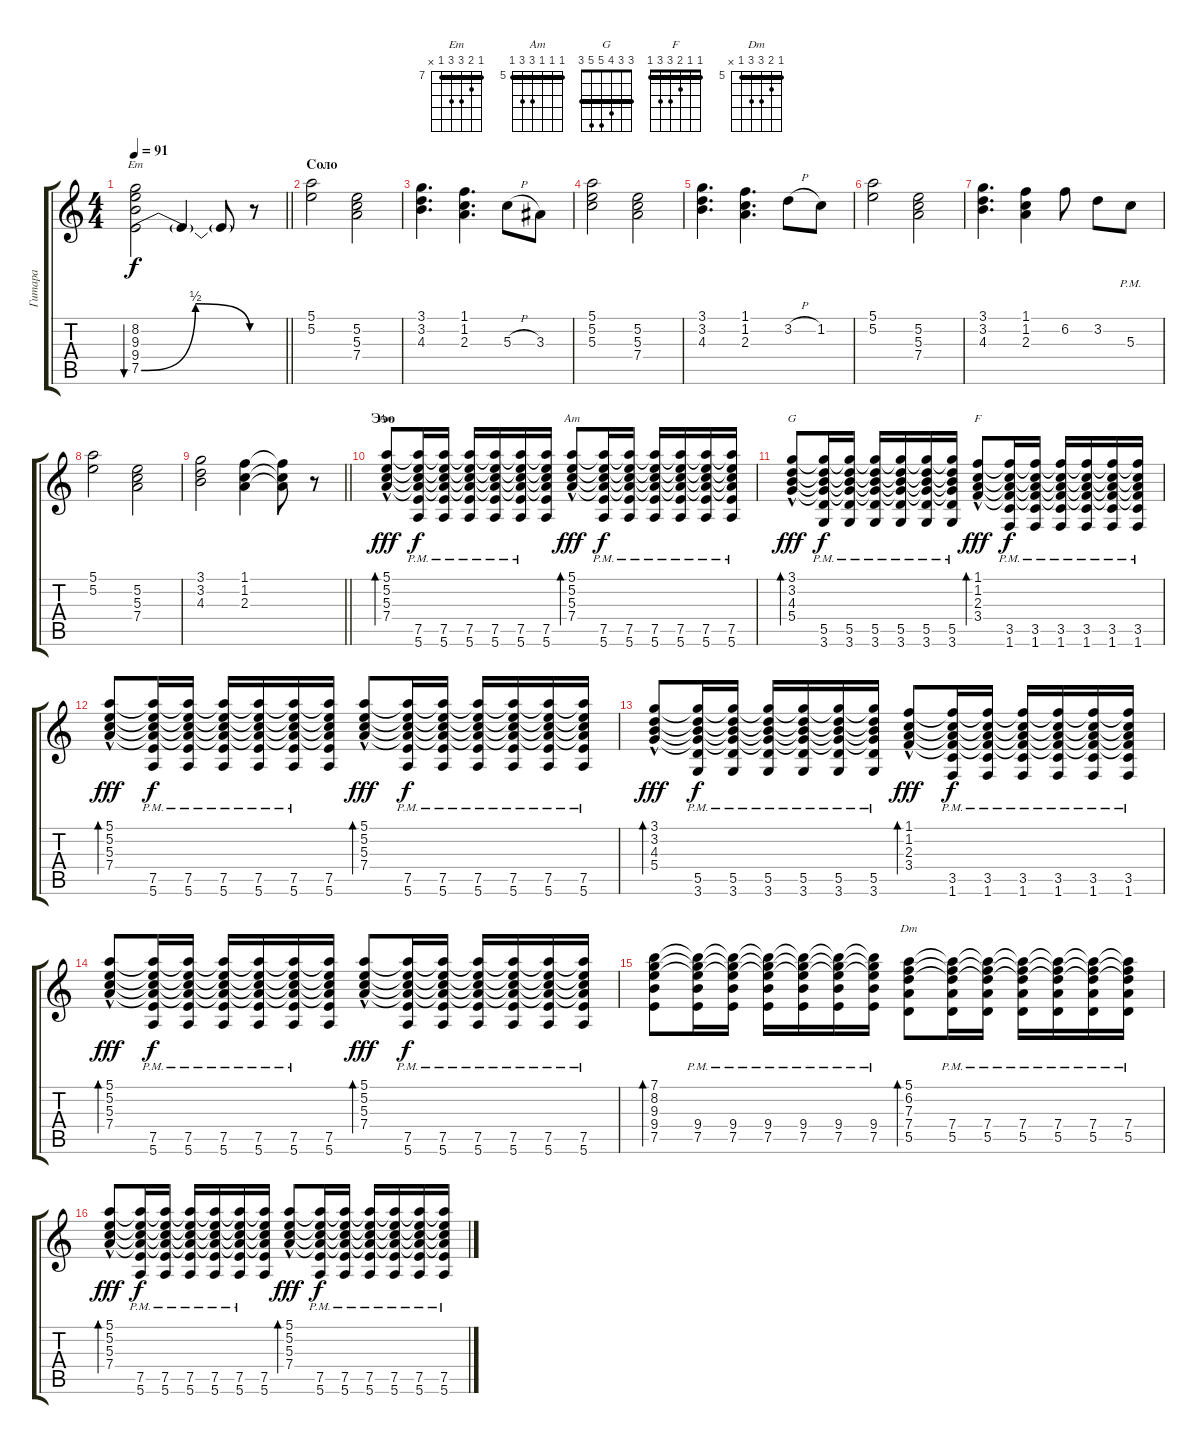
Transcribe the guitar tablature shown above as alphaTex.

\track ("Гитара" "Гитара") {instrument electricguitarjazz}
\staff {score tabs}
\tuning (E4 B3 G3 D3 A2 E2) {hide}
\chord ("Em" 7 8 9 9 7 x) {firstfret 7 barre 7}
\chord ("Am" 0 1 2 2 x x)
\chord ("Am" 5 5 5 7 7 5) {firstfret 5 barre 5}
\chord ("G" 3 3 4 5 5 3) {barre 3}
\chord ("F" 1 1 2 3 3 1) {barre 1}
\chord ("Dm" 5 6 7 7 5 x) {firstfret 5 barre 5}
\ts (4 4)
\tempo 91
\clef g2
\barLineRight lightlight
\ks c
(8.2 9.3 9.4 7.5{be (bendrelease 0 0 30 2 45 2 60 0)}).2{bu 120 ch "Em" dy f} 7.5{t}.4 7.5{t}.8 r.8 |
\section ("" "Соло")
(5.1 5.2).2{volume 14} (5.2 5.3 7.4).2 |
(3.1 3.2 4.3).4{d} (1.1 1.2 2.3).4{d} 5.3{h}.8 3.3.8 |
(5.1 5.2 5.3).2 (5.2 5.3 7.4).2 |
(3.1 3.2 4.3).4{d} (1.1 1.2 2.3).4{d} 3.2{h}.8 1.2.8 |
(5.1 5.2).2 (5.2 5.3 7.4).2 |
(3.1 3.2 4.3).4{d} (1.1 1.2 2.3).4 6.2.8 3.2.8 5.3{pm}.8 |
(5.1 5.2).2 (5.2 5.3 7.4).2 |
\barLineRight lightlight
(3.1 3.2 4.3).2 (1.1 1.2 2.3).4 (1.1{t} 1.2{t} 2.3{t}).8 r.8 |
\section ("" "Ээо")
(5.1 5.2 5.3{hac} 7.4).8{bd 60 ch "Am" dy fff volume 16} (5.1{t} 5.2{t} 5.3{t} 7.4{t} 7.5{pm} 5.6{pm}).16{dy f} (5.1{t} 5.2{t} 5.3{t} 7.4{t} 7.5{pm} 5.6{pm}).16 (5.1{t} 5.2{t} 5.3{t} 7.4{t} 7.5{pm} 5.6{pm}).16 (5.1{t} 5.2{t} 5.3{t} 7.4{t} 7.5{pm} 5.6{pm}).16 (5.1{t} 5.2{t} 5.3{t} 7.4{t} 7.5{pm} 5.6{pm}).16 (5.1{t} 5.2{t} 5.3{t} 7.4{t} 7.5 5.6).16 (5.1 5.2 5.3{hac} 7.4).8{bd 60 ch "Am" dy fff} (5.1{t} 5.2{t} 5.3{t} 7.4{t} 7.5{pm} 5.6{pm}).16{dy f} (5.1{t} 5.2{t} 5.3{t} 7.4{t} 7.5{pm} 5.6{pm}).16 (5.1{t} 5.2{t} 5.3{t} 7.4{t} 7.5{pm} 5.6{pm}).16 (5.1{t} 5.2{t} 5.3{t} 7.4{t} 7.5{pm} 5.6{pm}).16 (5.1{t} 5.2{t} 5.3{t} 7.4{t} 7.5{pm} 5.6{pm}).16 (5.1{t} 5.2{t} 5.3{t} 7.4{t} 7.5{pm} 5.6{pm}).16 |
(3.1 3.2 4.3 5.4{hac}).8{bd 60 ch "G" dy fff} (3.1{t} 3.2{t} 4.3{t} 5.4{t} 5.5{pm} 3.6{pm}).16{dy f} (3.1{t} 3.2{t} 4.3{t} 5.4{t} 5.5{pm} 3.6{pm}).16 (3.1{t} 3.2{t} 4.3{t} 5.4{t} 5.5{pm} 3.6{pm}).16 (3.1{t} 3.2{t} 4.3{t} 5.4{t} 5.5{pm} 3.6{pm}).16 (3.1{t} 3.2{t} 4.3{t} 5.4{t} 5.5{pm} 3.6{pm}).16 (3.1{t} 3.2{t} 4.3{t} 5.4{t} 5.5{pm} 3.6{pm}).16 (1.1 1.2 2.3 3.4{hac}).8{bd 60 ch "F" dy fff} (1.1{t} 1.2{t} 2.3{t} 3.4{t} 3.5{pm} 1.6{pm}).16{dy f} (1.1{t} 1.2{t} 2.3{t} 3.4{t} 3.5{pm} 1.6{pm}).16 (1.1{t} 1.2{t} 2.3{t} 3.4{t} 3.5{pm} 1.6{pm}).16 (1.1{t} 1.2{t} 2.3{t} 3.4{t} 3.5{pm} 1.6{pm}).16 (1.1{t} 1.2{t} 2.3{t} 3.4{t} 3.5{pm} 1.6{pm}).16 (1.1{t} 1.2{t} 2.3{t} 3.4{t} 3.5{pm} 1.6{pm}).16 |
(5.1 5.2 5.3{hac} 7.4).8{bd 60 dy fff} (5.1{t} 5.2{t} 5.3{t} 7.4{t} 7.5{pm} 5.6{pm}).16{dy f} (5.1{t} 5.2{t} 5.3{t} 7.4{t} 7.5{pm} 5.6{pm}).16 (5.1{t} 5.2{t} 5.3{t} 7.4{t} 7.5{pm} 5.6{pm}).16 (5.1{t} 5.2{t} 5.3{t} 7.4{t} 7.5{pm} 5.6{pm}).16 (5.1{t} 5.2{t} 5.3{t} 7.4{t} 7.5{pm} 5.6{pm}).16 (5.1{t} 5.2{t} 5.3{t} 7.4{t} 7.5 5.6).16 (5.1 5.2 5.3{hac} 7.4).8{bd 60 dy fff} (5.1{t} 5.2{t} 5.3{t} 7.4{t} 7.5{pm} 5.6{pm}).16{dy f} (5.1{t} 5.2{t} 5.3{t} 7.4{t} 7.5{pm} 5.6{pm}).16 (5.1{t} 5.2{t} 5.3{t} 7.4{t} 7.5{pm} 5.6{pm}).16 (5.1{t} 5.2{t} 5.3{t} 7.4{t} 7.5{pm} 5.6{pm}).16 (5.1{t} 5.2{t} 5.3{t} 7.4{t} 7.5{pm} 5.6{pm}).16 (5.1{t} 5.2{t} 5.3{t} 7.4{t} 7.5{pm} 5.6{pm}).16 |
(3.1 3.2 4.3 5.4{hac}).8{bd 60 dy fff} (3.1{t} 3.2{t} 4.3{t} 5.4{t} 5.5{pm} 3.6{pm}).16{dy f} (3.1{t} 3.2{t} 4.3{t} 5.4{t} 5.5{pm} 3.6{pm}).16 (3.1{t} 3.2{t} 4.3{t} 5.4{t} 5.5{pm} 3.6{pm}).16 (3.1{t} 3.2{t} 4.3{t} 5.4{t} 5.5{pm} 3.6{pm}).16 (3.1{t} 3.2{t} 4.3{t} 5.4{t} 5.5{pm} 3.6{pm}).16 (3.1{t} 3.2{t} 4.3{t} 5.4{t} 5.5{pm} 3.6{pm}).16 (1.1 1.2 2.3 3.4{hac}).8{bd 60 dy fff} (1.1{t} 1.2{t} 2.3{t} 3.4{t} 3.5{pm} 1.6{pm}).16{dy f} (1.1{t} 1.2{t} 2.3{t} 3.4{t} 3.5{pm} 1.6{pm}).16 (1.1{t} 1.2{t} 2.3{t} 3.4{t} 3.5{pm} 1.6{pm}).16 (1.1{t} 1.2{t} 2.3{t} 3.4{t} 3.5{pm} 1.6{pm}).16 (1.1{t} 1.2{t} 2.3{t} 3.4{t} 3.5{pm} 1.6{pm}).16 (1.1{t} 1.2{t} 2.3{t} 3.4{t} 3.5{pm} 1.6{pm}).16 |
(5.1 5.2 5.3{hac} 7.4).8{bd 60 dy fff} (5.1{t} 5.2{t} 5.3{t} 7.4{t} 7.5{pm} 5.6{pm}).16{dy f} (5.1{t} 5.2{t} 5.3{t} 7.4{t} 7.5{pm} 5.6{pm}).16 (5.1{t} 5.2{t} 5.3{t} 7.4{t} 7.5{pm} 5.6{pm}).16 (5.1{t} 5.2{t} 5.3{t} 7.4{t} 7.5{pm} 5.6{pm}).16 (5.1{t} 5.2{t} 5.3{t} 7.4{t} 7.5{pm} 5.6{pm}).16 (5.1{t} 5.2{t} 5.3{t} 7.4{t} 7.5 5.6).16 (5.1 5.2 5.3{hac} 7.4).8{bd 60 dy fff} (5.1{t} 5.2{t} 5.3{t} 7.4{t} 7.5{pm} 5.6{pm}).16{dy f} (5.1{t} 5.2{t} 5.3{t} 7.4{t} 7.5{pm} 5.6{pm}).16 (5.1{t} 5.2{t} 5.3{t} 7.4{t} 7.5{pm} 5.6{pm}).16 (5.1{t} 5.2{t} 5.3{t} 7.4{t} 7.5{pm} 5.6{pm}).16 (5.1{t} 5.2{t} 5.3{t} 7.4{t} 7.5{pm} 5.6{pm}).16 (5.1{t} 5.2{t} 5.3{t} 7.4{t} 7.5{pm} 5.6{pm}).16 |
(7.1 8.2 9.3 9.4 7.5).8{bd 120} (7.1{t} 8.2{t} 9.3{t} 9.4{pm} 7.5{pm}).16 (7.1{t} 8.2{t} 9.3{t} 9.4{pm} 7.5{pm}).16 (7.1{t} 8.2{t} 9.3{t} 9.4{pm} 7.5{pm}).16 (7.1{t} 8.2{t} 9.3{t} 9.4{pm} 7.5{pm}).16 (7.1{t} 8.2{t} 9.3{t} 9.4{pm} 7.5{pm}).16 (7.1{t} 8.2{t} 9.3{t} 9.4{pm} 7.5{pm}).16 (5.1 6.2 7.3 7.4 5.5).8{bd 120 ch "Dm"} (5.1{t} 6.2{t} 7.3{t} 7.4{pm} 5.5{pm}).16 (5.1{t} 6.2{t} 7.3{t} 7.4{pm} 5.5{pm}).16 (5.1{t} 6.2{t} 7.3{t} 7.4{pm} 5.5{pm}).16 (5.1{t} 6.2{t} 7.3{t} 7.4{pm} 5.5{pm}).16 (5.1{t} 6.2{t} 7.3{t} 7.4{pm} 5.5{pm}).16 (5.1{t} 6.2{t} 7.3{t} 7.4{pm} 5.5{pm}).16 |
(5.1 5.2 5.3{hac} 7.4).8{bd 60 dy fff} (5.1{t} 5.2{t} 5.3{t} 7.4{t} 7.5{pm} 5.6{pm}).16{dy f} (5.1{t} 5.2{t} 5.3{t} 7.4{t} 7.5{pm} 5.6{pm}).16 (5.1{t} 5.2{t} 5.3{t} 7.4{t} 7.5{pm} 5.6{pm}).16 (5.1{t} 5.2{t} 5.3{t} 7.4{t} 7.5{pm} 5.6{pm}).16 (5.1{t} 5.2{t} 5.3{t} 7.4{t} 7.5{pm} 5.6{pm}).16 (5.1{t} 5.2{t} 5.3{t} 7.4{t} 7.5 5.6).16 (5.1 5.2 5.3{hac} 7.4).8{bd 60 dy fff} (5.1{t} 5.2{t} 5.3{t} 7.4{t} 7.5{pm} 5.6{pm}).16{dy f} (5.1{t} 5.2{t} 5.3{t} 7.4{t} 7.5{pm} 5.6{pm}).16 (5.1{t} 5.2{t} 5.3{t} 7.4{t} 7.5{pm} 5.6{pm}).16 (5.1{t} 5.2{t} 5.3{t} 7.4{t} 7.5{pm} 5.6{pm}).16 (5.1{t} 5.2{t} 5.3{t} 7.4{t} 7.5{pm} 5.6{pm}).16 (5.1{t} 5.2{t} 5.3{t} 7.4{t} 7.5{pm} 5.6{pm}).16
